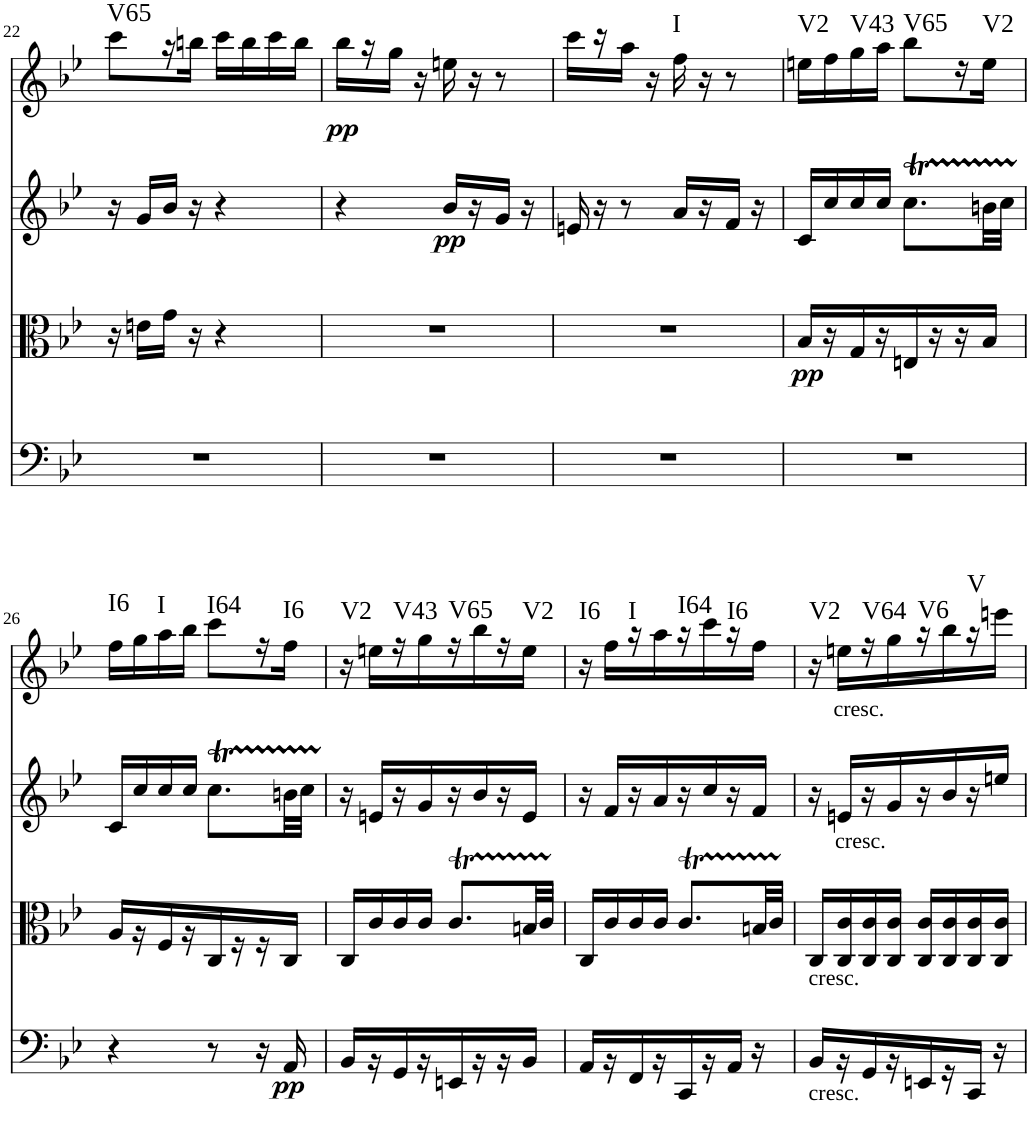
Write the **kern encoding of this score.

**kern	**dynam	**kern	**dynam	**kern	**dynam	**kern	**dynam	**harte
*part4	*part4	*part3	*part3	*part2	*part2	*part1	*part1	*part1
*staff4	*staff4	*staff3	*staff3	*staff2	*staff2	*staff1	*staff1	*
*I"Violoncello	*	*I"Viola	*	*I"Violin II	*	*I"Violin I	*	*
!!LO:PB:g=z
*clefF4	*	*clefC3	*	*clefG2	*	*clefG2	*	*
*k[b-e-]	*	*k[b-e-]	*	*k[b-e-]	*	*k[b-e-]	*	*
*M2/4	*	*M2/4	*	*M2/4	*	*M2/4	*	*
=22	=22	=22	=22	=22	=22	=22	=22	=22
!	!	!	!	!	!	!	!	!LO:H:kt=V65
2r	.	16r	.	16r	.	8ccc\L	.	N
.	.	16en\LL	.	16g/LL	.	.	.	.
.	.	16g\JJ	.	16b-/JJ	.	16r	.	.
.	.	16r	.	16r	.	16bbn\JJ	.	.
.	.	4r	.	4r	.	16ccc\LL	.	.
.	.	.	.	.	.	16bb\	.	.
.	.	.	.	.	.	16ccc\	.	.
.	.	.	.	.	.	16bb\JJ	.	.
=23	=23	=23	=23	=23	=23	=23	=23	=23
!	!	!	!	!	!	!	!LO:DY:b	!
2r	.	2r	.	4r	.	16bb-\LL	pp	.
.	.	.	.	.	.	16r	.	.
.	.	.	.	.	.	16gg\JJ	.	.
.	.	.	.	.	.	16r	.	.
!	!	!	!	!	!LO:DY:b	!	!	!
.	.	.	.	16b-/LL	pp	16een\	.	.
.	.	.	.	16r	.	16r	.	.
.	.	.	.	16g/JJ	.	8r	.	.
.	.	.	.	16r	.	.	.	.
=24	=24	=24	=24	=24	=24	=24	=24	=24
2r	.	2r	.	16en/	.	16ccc\LL	.	.
.	.	.	.	16r	.	16r	.	.
.	.	.	.	8r	.	16aa\JJ	.	.
.	.	.	.	.	.	16r	.	.
!	!	!	!	!	!	!	!	!LO:H:kt=I
.	.	.	.	16a/LL	.	16ff\	.	N
.	.	.	.	16r	.	16r	.	.
.	.	.	.	16f/JJ	.	8r	.	.
.	.	.	.	16r	.	.	.	.
=25	=25	=25	=25	=25	=25	=25	=25	=25
!	!	!	!LO:DY:b	!	!	!	!	!LO:H:kt=V2
2r	.	16B-/LL	pp	16c/LL	.	16een\LL	.	N
.	.	16r	.	16cc/	.	16ff\	.	.
!	!	!	!	!	!	!	!	!LO:H:kt=V43
.	.	16G/	.	16cc/	.	16gg\	.	N
.	.	16r	.	16cc/JJ	.	16aa\JJ	.	.
!	!	!	!	!	!	!	!	!LO:H:kt=V65
.	.	16En/	.	8.ccT\L	.	8bb-\L	.	N
.	.	16r	.	.	.	.	.	.
.	.	16r	.	.	.	16r	.	.
!	!	!	!	!	!	!	!	!LO:H:kt=V2
.	.	16B-/JJ	.	32bn\LL	.	16ee\JJ	.	N
.	.	.	.	32ccTTT\JJJ	.	.	.	.
!!LO:LB:g=z
=26	=26	=26	=26	=26	=26	=26	=26	=26
!	!	!	!	!	!	!	!	!LO:H:kt=I6
4r	.	16A/LL	.	16c/LL	.	16ff\LL	.	N
.	.	16r	.	16cc/	.	16gg\	.	.
!	!	!	!	!	!	!	!	!LO:H:kt=I
.	.	16F/	.	16cc/	.	16aa\	.	N
.	.	16r	.	16cc/JJ	.	16bb-\JJ	.	.
!	!	!	!	!	!	!	!	!LO:H:kt=I64
8r	.	16C/	.	8.ccT\L	.	8ccc\L	.	N
.	.	16r	.	.	.	.	.	.
16r	.	16r	.	.	.	16r	.	.
!	!LO:DY:b	!	!	!	!	!	!	!LO:H:kt=I6
16AA/	pp	16C/JJ	.	32bn\LL	.	16ff\JJ	.	N
.	.	.	.	32ccTTT\JJJ	.	.	.	.
=27	=27	=27	=27	=27	=27	=27	=27	=27
!	!	!	!	!	!	!	!	!LO:H:kt=V2
16BB-/LL	.	16C/LL	.	16r	.	16r	.	N
16r	.	16c/	.	16en/LL	.	16een\LL	.	.
!	!	!	!	!	!	!	!	!LO:H:kt=V43
16GG/	.	16c/	.	16r	.	16r	.	N
16r	.	16c/JJ	.	16g/	.	16gg\	.	.
!	!	!	!	!	!	!	!	!LO:H:kt=V65
16EEn/	.	8.cT/L	.	16r	.	16r	.	N
16r	.	.	.	16b-/	.	16bb-\	.	.
16r	.	.	.	16r	.	16r	.	.
!	!	!	!	!	!	!	!	!LO:H:kt=V2
16BB-/JJ	.	32Bn/LL	.	16e/JJ	.	16ee\JJ	.	N
.	.	32cTTT/JJJ	.	.	.	.	.	.
=28	=28	=28	=28	=28	=28	=28	=28	=28
!	!	!	!	!	!	!	!	!LO:H:kt=I6
16AA/LL	.	16C/LL	.	16r	.	16r	.	N
16r	.	16c/	.	16f/LL	.	16ff\LL	.	.
!	!	!	!	!	!	!	!	!LO:H:kt=I
16FF/	.	16c/	.	16r	.	16r	.	N
16r	.	16c/JJ	.	16a/	.	16aa\	.	.
!	!	!	!	!	!	!	!	!LO:H:kt=I64
16CC/	.	8.cT/L	.	16r	.	16r	.	N
16r	.	.	.	16cc/	.	16ccc\	.	.
!	!	!	!	!	!	!	!	!LO:H:kt=I6
16AA/JJ	.	.	.	16r	.	16r	.	N
16r	.	32Bn/LL	.	16f/JJ	.	16ff\JJ	.	.
.	.	32cTTT/JJJ	.	.	.	.	.	.
=29	=29	=29	=29	=29	=29	=29	=29	=29
!LO:TX:a:t=cresc.	!	!	!	!	!	!	!	!
!LO:TX:b:t=cresc.	!	!	!	!	!	!	!	!LO:H:kt=V2
16BB-/LL	.	16C/LL	.	16r	.	16r	.	N
!	!	!	!	!	!	!LO:TX:b:t=cresc.	!	!
!	!	!	!	!LO:TX:b:t=cresc.	!	!	!	!
16r	.	16C/ 16c/	.	16en/LL	.	16een\LL	.	.
!	!	!	!	!	!	!	!	!LO:H:kt=V64
16GG/	.	16C/ 16c/	.	16r	.	16r	.	N
16r	.	16C/ 16c/JJ	.	16g/	.	16gg\	.	.
!	!	!	!	!	!	!	!	!LO:H:kt=V6
16EEn/	.	16C/ 16c/LL	.	16r	.	16r	.	N
16r	.	16C/ 16c/	.	16b-/	.	16bb-\	.	.
!	!	!	!	!	!	!	!	!LO:H:kt=V
16CC/JJ	.	16C/ 16c/	.	16r	.	16r	.	N
16r	.	16C/ 16c/JJ	.	16een/JJ	.	16eeen\JJ	.	.
=	=	=	=	=	=	=	=	=
*-	*-	*-	*-	*-	*-	*-	*-	*-
